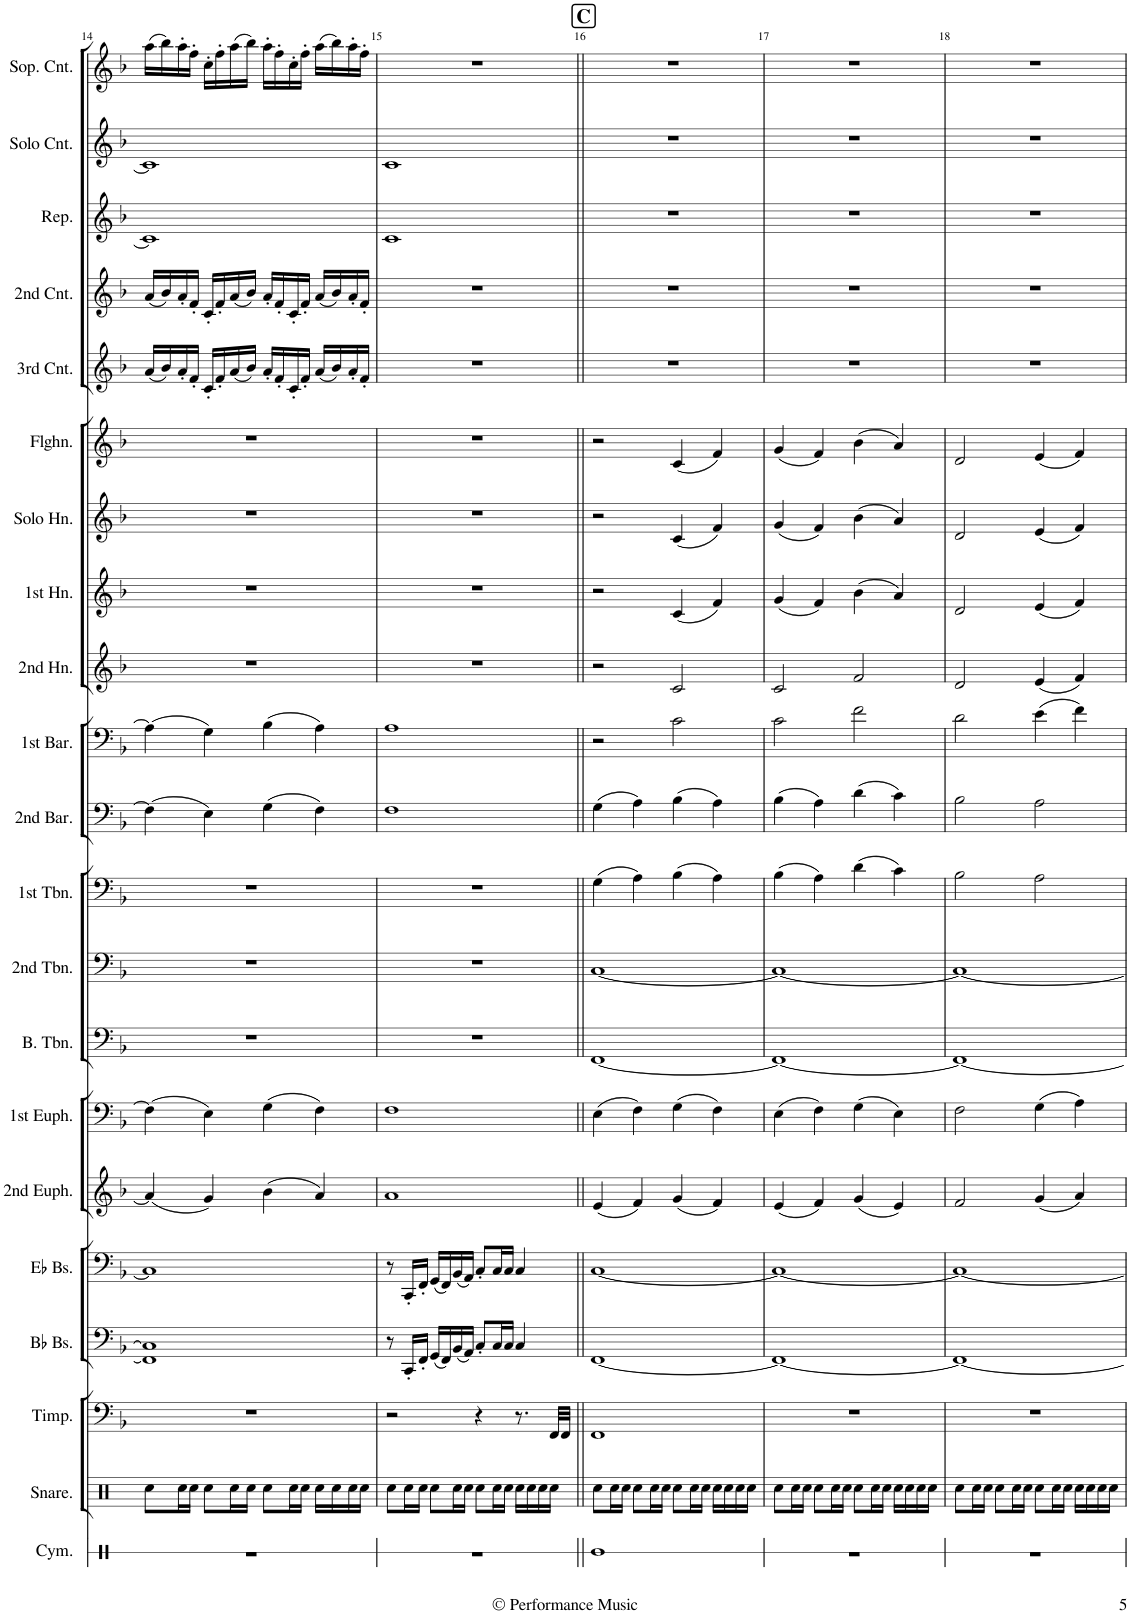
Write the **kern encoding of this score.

**kern	**kern	**kern	**kern	**kern	**kern	**kern	**kern	**kern	**kern	**kern	**kern	**kern	**kern	**kern	**kern	**kern	**kern	**kern	**kern	**kern
*part21	*part20	*part19	*part18	*part17	*part16	*part15	*part14	*part13	*part12	*part11	*part10	*part9	*part8	*part7	*part6	*part5	*part4	*part3	*part2	*part1
*staff21	*staff20	*staff19	*staff18	*staff17	*staff16	*staff15	*staff14	*staff13	*staff12	*staff11	*staff10	*staff9	*staff8	*staff7	*staff6	*staff5	*staff4	*staff3	*staff2	*staff1
*I"Cymbal	*I"Snare Drum	*I"Timpani	*I"Bb Bass	*I"Eb Bass	*I"2nd Euphonium	*I"1st Euphonium	*I"Bass Trombone	*I"2nd Trombone	*I"1st Trombone	*I"2nd Baritone	*I"1st Baritone	*I"2nd Horn	*I"1st Horn	*I"Solo Horn	*I"Flugelhorn	*I"3rd Cornet	*I"2nd Cornet	*I"Repiano	*I"Solo Cornet	*I"Soprano Cornet
*I'Cym.	*I'Snare.	*I'Timp.	*I'Bb Bs.	*I'Eb Bs.	*I'2nd Euph.	*I'1st Euph.	*I'B. Tbn.	*I'2nd Tbn.	*I'1st Tbn.	*I'2nd Bar.	*I'1st Bar.	*I'2nd Hn.	*I'1st Hn.	*I'Solo Hn.	*I'Flghn.	*I'3rd Cnt.	*I'2nd Cnt.	*I'Rep.	*I'Solo Cnt.	*I'Sop. Cnt.
!!LO:PB:g=z
*clefX	*clefX	*clefF4	*clefF4	*clefF4	*clefG2	*clefF4	*clefF4	*clefF4	*clefF4	*clefF4	*clefF4	*clefG2	*clefG2	*clefG2	*clefG2	*clefG2	*clefG2	*clefG2	*clefG2	*clefG2
*	*	*	*	*	*	*	*	*	*	*ITrd4c7	*ITrd4c7	*ITrd4c7	*ITrd4c7	*ITrd4c7	*ITrd1c2	*ITrd1c2	*ITrd1c2	*ITrd1c2	*ITrd1c2	*ITrd1c2
*k[]	*k[]	*k[b-]	*k[b-]	*k[b-]	*k[b-]	*k[b-]	*k[b-]	*k[b-]	*k[b-]	*k[b-]	*k[b-]	*k[b-]	*k[b-]	*k[b-]	*k[b-]	*k[b-]	*k[b-]	*k[b-]	*k[b-]	*k[b-]
*M4/4	*M4/4	*M4/4	*M4/4	*M4/4	*M4/4	*M4/4	*M4/4	*M4/4	*M4/4	*M4/4	*M4/4	*M4/4	*M4/4	*M4/4	*M4/4	*M4/4	*M4/4	*M4/4	*M4/4	*M4/4
=14	=14	=14	=14	=14	=14	=14	=14	=14	=14	=14	=14	=14	=14	=14	=14	=14	=14	=14	=14	=14
1r	8Rcc\L	1r	1FF] 1C]	1C]	(4a/]	(4F\]	1r	1r	1r	(4F\]	(4A\]	1r	1r	1r	1r	(16a/LL	(16a/LL	1c]	1c]	(16aa\LL
.	.	.	.	.	.	.	.	.	.	.	.	.	.	.	.	16b-/)	16b-/)	.	.	16bb-\)
.	16Rcc\L	.	.	.	.	.	.	.	.	.	.	.	.	.	.	16a'/	16a'/	.	.	16aa'\
.	16Rcc\JJ	.	.	.	.	.	.	.	.	.	.	.	.	.	.	16f'/JJ	16f'/JJ	.	.	16ff'\JJ
.	8Rcc\L	.	.	.	4g/)	4E\)	.	.	.	4E\)	4G\)	.	.	.	.	16c'/LL	16c'/LL	.	.	16cc'\LL
.	.	.	.	.	.	.	.	.	.	.	.	.	.	.	.	16f'/	16f'/	.	.	16ff'\
.	16Rcc\L	.	.	.	.	.	.	.	.	.	.	.	.	.	.	(16a/	(16a/	.	.	(16aa\
.	16Rcc\JJ	.	.	.	.	.	.	.	.	.	.	.	.	.	.	16b-/JJ)	16b-/JJ)	.	.	16bb-\JJ)
.	8Rcc\L	.	.	.	(4b-\	(4G\	.	.	.	(4G\	(4B-\	.	.	.	.	16a'/LL	16a'/LL	.	.	16aa'\LL
.	.	.	.	.	.	.	.	.	.	.	.	.	.	.	.	16f'/	16f'/	.	.	16ff'\
.	16Rcc\L	.	.	.	.	.	.	.	.	.	.	.	.	.	.	16c'/	16c'/	.	.	16cc'\
.	16Rcc\JJ	.	.	.	.	.	.	.	.	.	.	.	.	.	.	16f'/JJ	16f'/JJ	.	.	16ff'\JJ
.	16Rcc\LL	.	.	.	4a/)	4F\)	.	.	.	4F\)	4A\)	.	.	.	.	(16a/LL	(16a/LL	.	.	(16aa\LL
.	16Rcc\	.	.	.	.	.	.	.	.	.	.	.	.	.	.	16b-/)	16b-/)	.	.	16bb-\)
.	16Rcc\	.	.	.	.	.	.	.	.	.	.	.	.	.	.	16a'/	16a'/	.	.	16aa'\
.	16Rcc\JJ	.	.	.	.	.	.	.	.	.	.	.	.	.	.	16f'/JJ	16f'/JJ	.	.	16ff'\JJ
=15	=15	=15	=15	=15	=15	=15	=15	=15	=15	=15	=15	=15	=15	=15	=15	=15	=15	=15	=15	=15
1r	8Rcc\L	2r	8r	8r	1a	1F	1r	1r	1r	1F	1A	1r	1r	1r	1r	1r	1r	1c	1c	1r
.	16Rcc\L	.	16CC'/LL	16CC'/LL	.	.	.	.	.	.	.	.	.	.	.	.	.	.	.	.
.	16Rcc\JJ	.	16FF'/JJ	16FF'/JJ	.	.	.	.	.	.	.	.	.	.	.	.	.	.	.	.
.	8Rcc\L	.	(16GG/LL	(16GG/LL	.	.	.	.	.	.	.	.	.	.	.	.	.	.	.	.
.	.	.	16FF/)	16FF/)	.	.	.	.	.	.	.	.	.	.	.	.	.	.	.	.
.	16Rcc\L	.	(16BB-/	(16BB-/	.	.	.	.	.	.	.	.	.	.	.	.	.	.	.	.
.	16Rcc\JJ	.	16AA/JJ)	16AA/JJ)	.	.	.	.	.	.	.	.	.	.	.	.	.	.	.	.
.	8Rcc\L	4r	8C'/L	8C'/L	.	.	.	.	.	.	.	.	.	.	.	.	.	.	.	.
.	16Rcc\L	.	16C/L	16C/L	.	.	.	.	.	.	.	.	.	.	.	.	.	.	.	.
.	16Rcc\JJ	.	16C/JJ	16C/JJ	.	.	.	.	.	.	.	.	.	.	.	.	.	.	.	.
.	16Rcc\LL	8.r	4C/	4C/	.	.	.	.	.	.	.	.	.	.	.	.	.	.	.	.
.	16Rcc\	.	.	.	.	.	.	.	.	.	.	.	.	.	.	.	.	.	.	.
.	16Rcc\	.	.	.	.	.	.	.	.	.	.	.	.	.	.	.	.	.	.	.
.	16Rcc\JJ	32FF/LLL	.	.	.	.	.	.	.	.	.	.	.	.	.	.	.	.	.	.
.	.	32FF/JJJ	.	.	.	.	.	.	.	.	.	.	.	.	.	.	.	.	.	.
!!LO:REH:place=s1:a:B:cj:fs=14:t=C
=16||	=16||	=16||	=16||	=16||	=16||	=16||	=16||	=16||	=16||	=16||	=16||	=16||	=16||	=16||	=16||	=16||	=16||	=16||	=16||	=16||
1Re	8Rcc\L	1FF	[1FF	[1C	(4e/	(4E\	[1FF	[1C	(4G\	(4G\	2r	2r	2r	2r	2r	1r	1r	1r	1r	1r
.	16Rcc\L	.	.	.	.	.	.	.	.	.	.	.	.	.	.	.	.	.	.	.
.	16Rcc\JJ	.	.	.	.	.	.	.	.	.	.	.	.	.	.	.	.	.	.	.
.	8Rcc\L	.	.	.	4f/)	4F\)	.	.	4A\)	4A\)	.	.	.	.	.	.	.	.	.	.
.	16Rcc\L	.	.	.	.	.	.	.	.	.	.	.	.	.	.	.	.	.	.	.
.	16Rcc\JJ	.	.	.	.	.	.	.	.	.	.	.	.	.	.	.	.	.	.	.
.	8Rcc\L	.	.	.	(4g/	(4G\	.	.	(4B-\	(4B-\	2c\	2c/	(4c/	(4c/	(4c/	.	.	.	.	.
.	16Rcc\L	.	.	.	.	.	.	.	.	.	.	.	.	.	.	.	.	.	.	.
.	16Rcc\JJ	.	.	.	.	.	.	.	.	.	.	.	.	.	.	.	.	.	.	.
.	16Rcc\LL	.	.	.	4f/)	4F\)	.	.	4A\)	4A\)	.	.	4f/)	4f/)	4f/)	.	.	.	.	.
.	16Rcc\	.	.	.	.	.	.	.	.	.	.	.	.	.	.	.	.	.	.	.
.	16Rcc\	.	.	.	.	.	.	.	.	.	.	.	.	.	.	.	.	.	.	.
.	16Rcc\JJ	.	.	.	.	.	.	.	.	.	.	.	.	.	.	.	.	.	.	.
=17	=17	=17	=17	=17	=17	=17	=17	=17	=17	=17	=17	=17	=17	=17	=17	=17	=17	=17	=17	=17
1r	8Rcc\L	1r	1FF_	1C_	(4e/	(4E\	1FF_	1C_	(4B-\	(4B-\	2c\	2c/	(4g/	(4g/	(4g/	1r	1r	1r	1r	1r
.	16Rcc\L	.	.	.	.	.	.	.	.	.	.	.	.	.	.	.	.	.	.	.
.	16Rcc\JJ	.	.	.	.	.	.	.	.	.	.	.	.	.	.	.	.	.	.	.
.	8Rcc\L	.	.	.	4f/)	4F\)	.	.	4A\)	4A\)	.	.	4f/)	4f/)	4f/)	.	.	.	.	.
.	16Rcc\L	.	.	.	.	.	.	.	.	.	.	.	.	.	.	.	.	.	.	.
.	16Rcc\JJ	.	.	.	.	.	.	.	.	.	.	.	.	.	.	.	.	.	.	.
.	8Rcc\L	.	.	.	(4g/	(4G\	.	.	(4d\	(4d\	2f\	2f/	(4b-\	(4b-\	(4b-\	.	.	.	.	.
.	16Rcc\L	.	.	.	.	.	.	.	.	.	.	.	.	.	.	.	.	.	.	.
.	16Rcc\JJ	.	.	.	.	.	.	.	.	.	.	.	.	.	.	.	.	.	.	.
.	16Rcc\LL	.	.	.	4e/)	4E\)	.	.	4c\)	4c\)	.	.	4a/)	4a/)	4a/)	.	.	.	.	.
.	16Rcc\	.	.	.	.	.	.	.	.	.	.	.	.	.	.	.	.	.	.	.
.	16Rcc\	.	.	.	.	.	.	.	.	.	.	.	.	.	.	.	.	.	.	.
.	16Rcc\JJ	.	.	.	.	.	.	.	.	.	.	.	.	.	.	.	.	.	.	.
=18	=18	=18	=18	=18	=18	=18	=18	=18	=18	=18	=18	=18	=18	=18	=18	=18	=18	=18	=18	=18
1r	8Rcc\L	1r	1FF_	1C_	2f/	2F\	1FF_	1C_	2B-\	2B-\	2d\	2d/	2d/	2d/	2d/	1r	1r	1r	1r	1r
.	16Rcc\L	.	.	.	.	.	.	.	.	.	.	.	.	.	.	.	.	.	.	.
.	16Rcc\JJ	.	.	.	.	.	.	.	.	.	.	.	.	.	.	.	.	.	.	.
.	8Rcc\L	.	.	.	.	.	.	.	.	.	.	.	.	.	.	.	.	.	.	.
.	16Rcc\L	.	.	.	.	.	.	.	.	.	.	.	.	.	.	.	.	.	.	.
.	16Rcc\JJ	.	.	.	.	.	.	.	.	.	.	.	.	.	.	.	.	.	.	.
.	8Rcc\L	.	.	.	(4g/	(4G\	.	.	2A\	2A\	(4e\	(4e/	(4e/	(4e/	(4e/	.	.	.	.	.
.	16Rcc\L	.	.	.	.	.	.	.	.	.	.	.	.	.	.	.	.	.	.	.
.	16Rcc\JJ	.	.	.	.	.	.	.	.	.	.	.	.	.	.	.	.	.	.	.
.	16Rcc\LL	.	.	.	4a/)	4A\)	.	.	.	.	4f\)	4f/)	4f/)	4f/)	4f/)	.	.	.	.	.
.	16Rcc\	.	.	.	.	.	.	.	.	.	.	.	.	.	.	.	.	.	.	.
.	16Rcc\	.	.	.	.	.	.	.	.	.	.	.	.	.	.	.	.	.	.	.
.	16Rcc\JJ	.	.	.	.	.	.	.	.	.	.	.	.	.	.	.	.	.	.	.
=	=	=	=	=	=	=	=	=	=	=	=	=	=	=	=	=	=	=	=	=
*-	*-	*-	*-	*-	*-	*-	*-	*-	*-	*-	*-	*-	*-	*-	*-	*-	*-	*-	*-	*-
